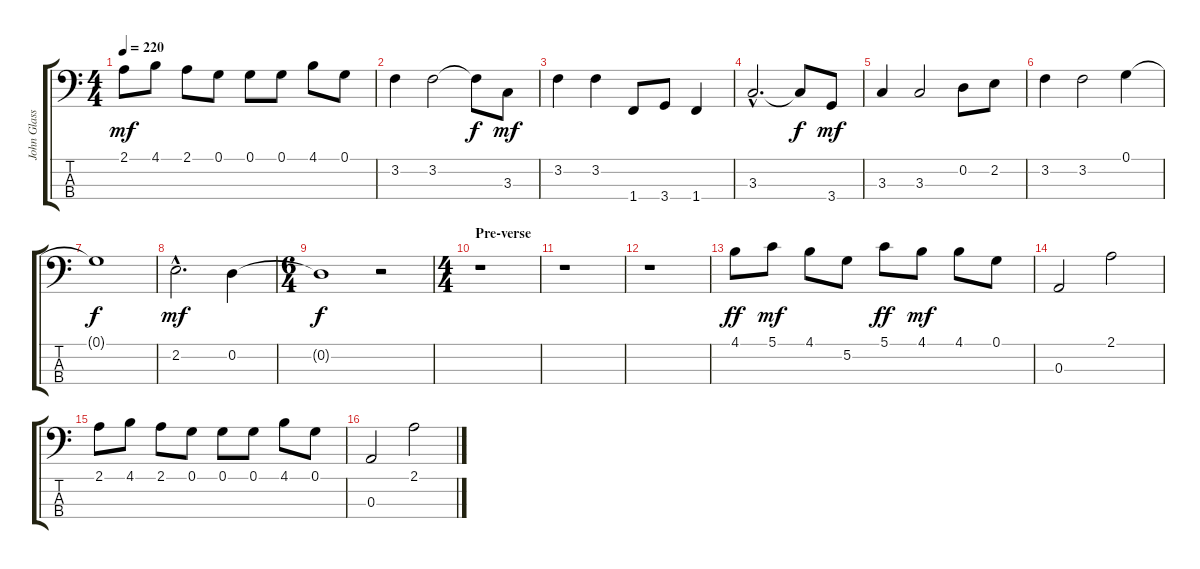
\track ("John Glasscock (Bass)" "John Glass") {instrument fretlessbass}
\staff {score tabs}
\tuning (G2 D2 A1 E1) {hide}
\ts (4 4)
\tempo 220
\clef f4
\ks c
2.1.8{dy mf} 4.1.8 2.1.8 0.1.8 0.1.8 0.1.8 4.1.8 0.1.8 |
3.2.4 3.2.2 3.2{t}.8{dy f} 3.3.8{dy mf} |
3.2.4 3.2.4 1.4.8 3.4.8 1.4.4 |
3.3{hac}.2{d} 3.3{t}.8{dy f} 3.4.8{dy mf} |
3.3.4 3.3.2 0.2.8 2.2.8 |
3.2.4 3.2.2 0.1.4 |
0.1{t}.1{dy f} |
2.2{hac}.2{d dy mf} 0.2.4 |
\ts (6 4)
0.2{t}.1{dy f} r.2 |
\ts (4 4)
\section ("" "Pre-verse")
r.1 |
r.1 |
r.1 |
4.1.8{dy ff} 5.1.8{dy mf} 4.1.8 5.2.8 5.1.8{dy ff} 4.1.8{dy mf} 4.1.8 0.1.8 |
0.3.2 2.1.2 |
2.1.8 4.1.8 2.1.8 0.1.8 0.1.8 0.1.8 4.1.8 0.1.8 |
0.3.2 2.1.2
